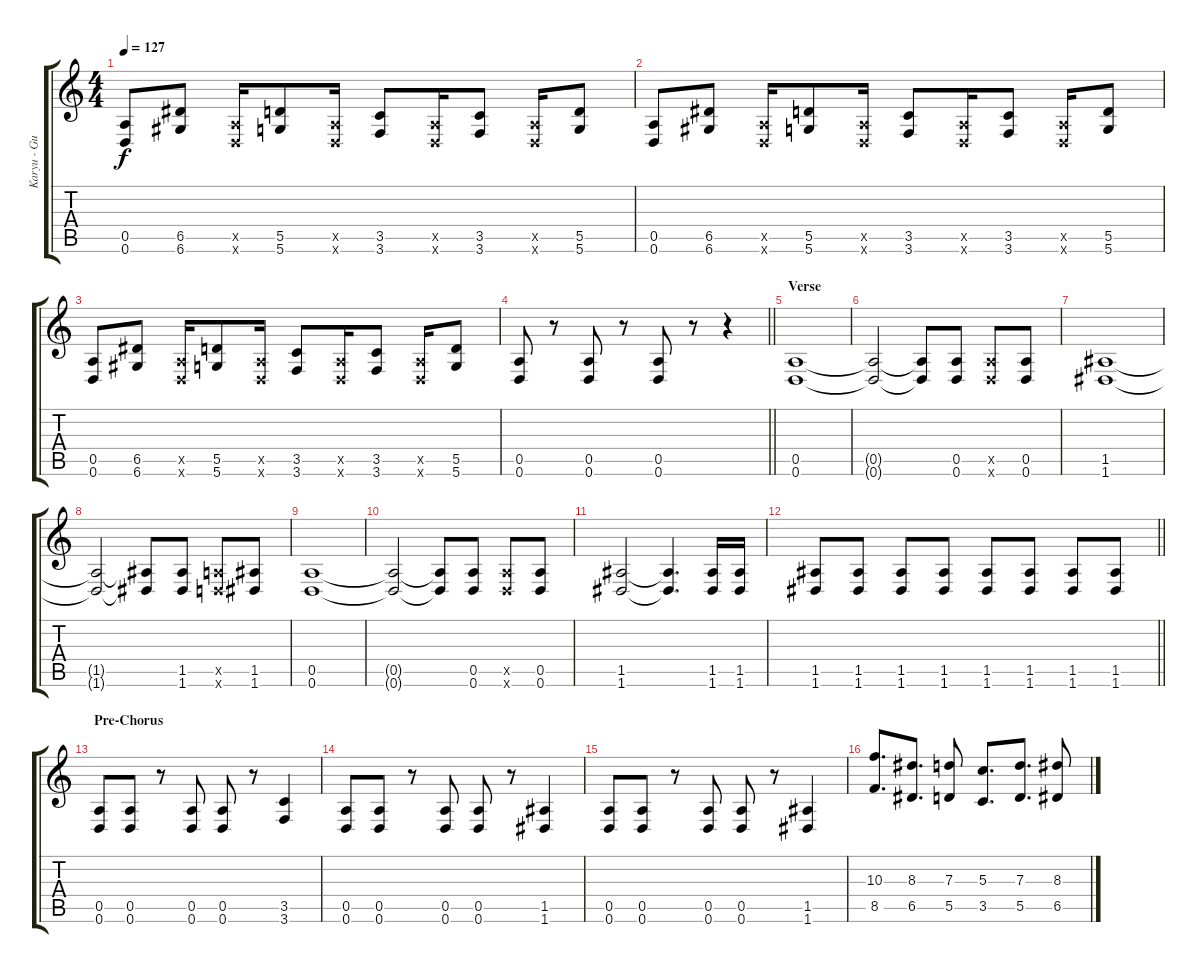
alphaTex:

\track ("Karyu - Guitar 2" "Karyu - Gu") {instrument distortionguitar}
\staff {score tabs}
\tuning (E4 B3 G3 D3 A2 D2) {hide}
\ts (4 4)
\tempo 127
\clef g2
\ks c
(0.5 0.6).8{dy f} (6.5 6.6).8 (0.5{x} 0.6{x}).16 (5.5 5.6).8 (0.5{x} 0.6{x}).16 (3.5 3.6).8 (0.5{x} 0.6{x}).16 (3.5 3.6).8 (0.5{x} 0.6{x}).16 (5.5 5.6).8 |
(0.5 0.6).8 (6.5 6.6).8 (0.5{x} 0.6{x}).16 (5.5 5.6).8 (0.5{x} 0.6{x}).16 (3.5 3.6).8 (0.5{x} 0.6{x}).16 (3.5 3.6).8 (0.5{x} 0.6{x}).16 (5.5 5.6).8 |
(0.5 0.6).8 (6.5 6.6).8 (0.5{x} 0.6{x}).16 (5.5 5.6).8 (0.5{x} 0.6{x}).16 (3.5 3.6).8 (0.5{x} 0.6{x}).16 (3.5 3.6).8 (0.5{x} 0.6{x}).16 (5.5 5.6).8 |
\barLineRight lightlight
(0.5 0.6).8 r.8 (0.5 0.6).8 r.8 (0.5 0.6).8 r.8 r.4 |
\section ("" "Verse")
(0.5 0.6).1 |
(0.5{t} 0.6{t}).2 (0.5{t} 0.6{t}).8 (0.5 0.6).8 (0.5{x} 0.6{x}).8 (0.5 0.6).8 |
(1.5 1.6).1 |
(1.5{t} 1.6{t}).2 (1.5{t} 1.6{t}).8 (1.5 1.6).8 (0.5{x} 0.6{x}).8 (1.5 1.6).8 |
(0.5 0.6).1 |
(0.5{t} 0.6{t}).2 (0.5{t} 0.6{t}).8 (0.5 0.6).8 (0.5{x} 0.6{x}).8 (0.5 0.6).8 |
(1.5 1.6).2 (1.5{t} 1.6{t}).4{d} (1.5 1.6).16 (1.5 1.6).16 |
\barLineRight lightlight
(1.5 1.6).8 (1.5 1.6).8 (1.5 1.6).8 (1.5 1.6).8 (1.5 1.6).8 (1.5 1.6).8 (1.5 1.6).8 (1.5 1.6).8 |
\section ("" "Pre-Chorus")
(0.5 0.6).8 (0.5 0.6).8 r.8 (0.5 0.6).8 (0.5 0.6).8 r.8 (3.5 3.6).4 |
(0.5 0.6).8 (0.5 0.6).8 r.8 (0.5 0.6).8 (0.5 0.6).8 r.8 (1.5 1.6).4 |
(0.5 0.6).8 (0.5 0.6).8 r.8 (0.5 0.6).8 (0.5 0.6).8 r.8 (1.5 1.6).4 |
(10.3 8.5).8{d} (8.3 6.5).8{d} (7.3 5.5).8 (5.3 3.5).8{d} (7.3 5.5).8{d} (8.3 6.5).8
